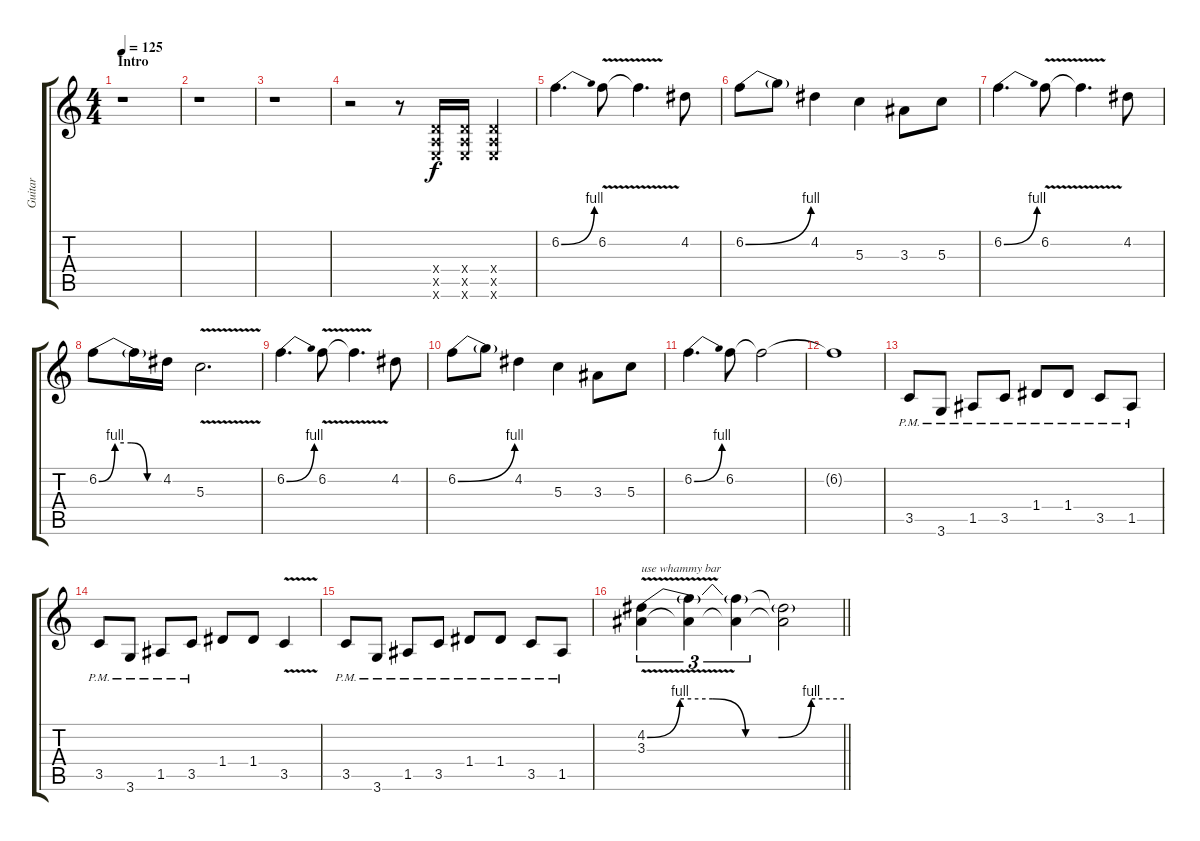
\track ("Guitar" "Guitar") {instrument overdrivenguitar}
\staff {score tabs}
\tuning (E4 B3 G3 D3 A2 E2) {hide}
\ts (4 4)
\section ("" "Intro")
\tempo 125
\clef g2
\ks c
r.1{dy f instrument overdrivenguitar} |
r.1 |
r.1 |
r.2 r.8 (0.4{x} 0.5{x} 0.6{x}).16 (0.4{x} 0.5{x} 0.6{x}).16 (0.4{x} 0.5{x} 0.6{x}).4 |
6.2{be (bend 0 0 60 4)}.4{d} 6.2{v}.8 6.2{t}.4{d} 4.2.8 |
6.2{be (bend 0 0 60 4)}.8 6.2{t}.8 4.2.4 5.3.4 3.3.8 5.3.8 |
6.2{be (bend 0 0 60 4)}.4{d} 6.2{v}.8 6.2{t}.4{d} 4.2.8 |
6.2{be (custom 0 0 15 4 30 4 45 0 60 0)}.8 6.2{t}.16 4.2.16 5.3{v}.2{d} |
6.2{be (bend 0 0 60 4)}.4{d} 6.2{v}.8 6.2{t}.4{d} 4.2.8 |
6.2{be (bend 0 0 60 4)}.8 6.2{t}.8 4.2.4 5.3.4 3.3.8 5.3.8 |
6.2{be (bend 0 0 60 4)}.4{d} 6.2.8 6.2{t}.2 |
6.2{t}.1 |
3.5{pm}.8 3.6{pm}.8 1.5{pm}.8 3.5{pm}.8 1.4{pm}.8 1.4{pm}.8 3.5{pm}.8 1.5{pm}.8 |
3.5{pm}.8 3.6{pm}.8 1.5{pm}.8 3.5{pm}.8 1.4.8 1.4.8 3.5{v}.4 |
3.5{pm}.8 3.6{pm}.8 1.5{pm}.8 3.5{pm}.8 1.4{pm}.8 1.4{pm}.8 3.5{pm}.8 1.5{pm}.8 |
\barLineRight lightlight
(4.2{be (custom 0 0 10 4 20 4 30 0 40 0 50 4 60 4) v} 3.3{v}).4{tu (3 2) txt "use whammy bar"} (4.2{t} 3.3{t}).4{tu (3 2)} (4.2{t} 3.3{t}).4{tu (3 2)} (4.2{t} 3.3{t}).2
